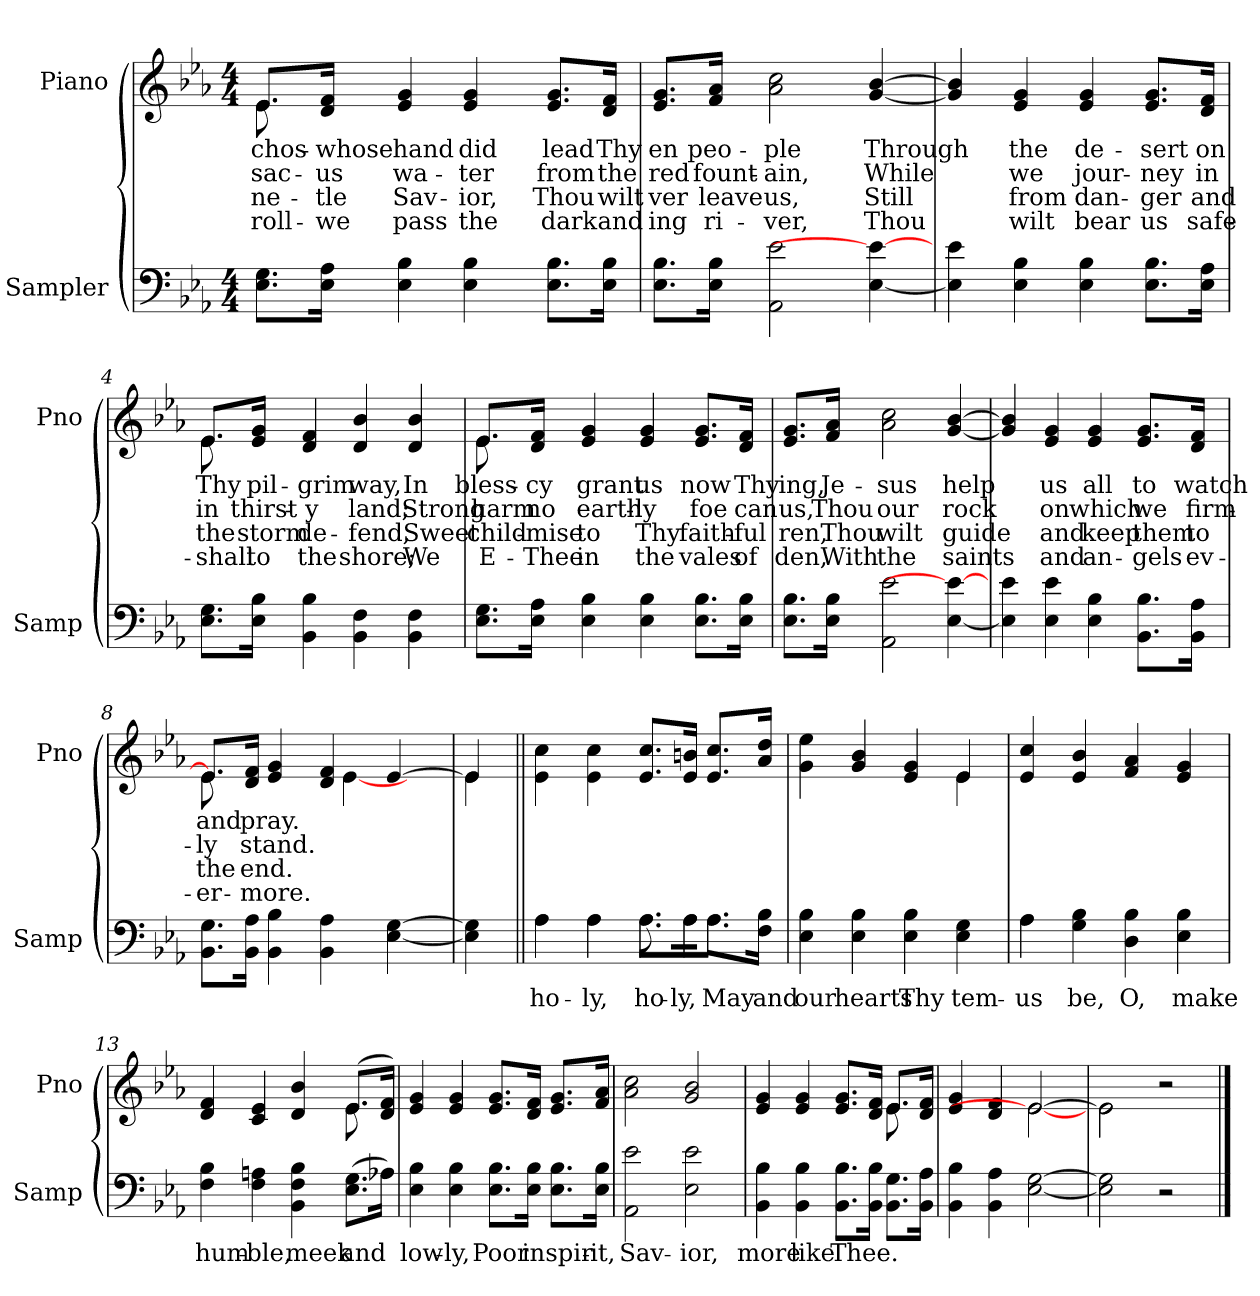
**kern	**text	**kern	**text	**text	**text	**text
*part2	*part2	*part1	*part1	*part1	*part1	*part1
*staff2	*staff2	*staff1	*staff1	*staff1	*staff1	*staff1
*I"Sampler	*	*I"Piano	*	*	*	*
*I'Samp	*	*I'Pno	*	*	*	*
*clefF4	*	*clefG2	*	*	*	*
*k[b-e-a-]	*	*k[b-e-a-]	*	*	*	*
*E-:	*	*E-:	*	*	*	*
*M4/4	*	*M4/4	*	*	*	*
=1	=1	=1	=1	=1	=1	=1
*	*	*^	*	*	*	*
8.E-\ 8.G\L	.	8.e-/L	8.e-	chos-	sac-	ne-	roll-
16E-\ 16A-\Jk	.	16d/ 16f/Jk	2ryy	whose	us	-tle	we
4E- 4B-	.	4e- 4g	.	hand	wa-	Sav-	pass
4E- 4B-	.	4e- 4g	.	did	-ter	-ior,	the
.	.	.	4ryy	.	.	.	.
8.E-\ 8.B-\L	.	8.e-/ 8.g/L	.	lead	from	Thou	dark
16E-\ 16B-\Jk	.	16d/ 16f/Jk	16ryy	Thy	the	wilt	and
*	*	*v	*v	*	*	*	*
=2	=2	=2	=2	=2	=2	=2
8.E-\ 8.B-\L	.	8.e-/ 8.g/L	-en	-red	-ver	-ing
16E-\ 16B-\Jk	.	16f/ 16a-/Jk	peo-	fount-	leave	ri-
2AA- 2e-	.	2a- 2cc	-ple	-ain,	us,	-ver,
[4E-\ 4e-\_	.	[4g/ [4b-/	Through	While	Still	Thou
=3	=3	=3	=3	=3	=3	=3
4E-] 4e-	.	4g] 4b-]	.	.	.	.
4E- 4B-	.	4e- 4g	the	we	from	wilt
4E- 4B-	.	4e- 4g	de-	jour-	dan-	bear
8.E-\ 8.B-\L	.	8.e-/ 8.g/L	-sert	-ney	-ger	us
16E-\ 16A-\Jk	.	16d/ 16f/Jk	on	in	and	safe-
=4	=4	=4	=4	=4	=4	=4
*	*	*^	*	*	*	*
8.E-\ 8.G\L	.	8.e-/L	8.e-	Thy	in	the	shall
16E-\ 16B-\Jk	.	16e-/ 16g/Jk	2ryy	pil-	thirst-	storm	to
4BB- 4B-	.	4d 4f	.	-grim	-y	de-	the
4BB- 4F	.	4d 4b-	.	way,	land;	-fend,	shore;
.	.	.	4ryy	.	.	.	.
4BB- 4F	.	4d 4b-	.	In	Strong	Sweet	We
.	.	.	16ryy	.	.	.	.
=5	=5	=5	=5	=5	=5	=5	=5
8.E-\ 8.G\L	.	8.e-/L	8.e-	bless-	harm	child-	E-
16E-\ 16A-\Jk	.	16d/ 16f/Jk	2ryy	-cy	no	-mise	Thee
4E- 4B-	.	4e- 4g	.	grant	earth-	to	in
4E- 4B-	.	4e- 4g	.	us	-ly	Thy	the
.	.	.	4ryy	.	.	.	.
8.E-\ 8.B-\L	.	8.e-/ 8.g/L	.	now	foe	faith-	vales
16E-\ 16B-\Jk	.	16d/ 16f/Jk	16ryy	Thy	can	-ful	of
*	*	*v	*v	*	*	*	*
=6	=6	=6	=6	=6	=6	=6
8.E-\ 8.B-\L	.	8.e-/ 8.g/L	-ing,	us,	-ren,	-den,
16E-\ 16B-\Jk	.	16f/ 16a-/Jk	Je-	Thou	Thou	With
2AA- 2e-	.	2a- 2cc	-sus	our	wilt	the
[4E-\ 4e-\_	.	[4g/ [4b-/	help	rock	guide	saints
=7	=7	=7	=7	=7	=7	=7
4E-] 4e-	.	4g] 4b-]	.	.	.	.
4E- 4e-	.	4e- 4g	us	on	and	and
4E- 4B-	.	4e- 4g	all	which	keep	an-
8.BB-\ 8.B-\L	.	8.e-/ 8.g/L	to	we	them	-gels
16BB-\ 16A-\Jk	.	16d/ 16f/Jk	watch	firm-	to	ev-
=8	=8	=8	=8	=8	=8	=8
*	*	*^	*	*	*	*
8.BB-\ 8.G\L	.	8.e-/L	8.e-]	and	-ly	the	-er-
16BB-\ 16A-\Jk	.	16d/ 16f/Jk	4.ryy	pray.	stand.	end.	-more.
4BB- 4B-	.	4e- 4g	.	.	.	.	.
4BB- 4A-	.	4d 4f	.	.	.	.	.
.	.	.	[4e-	.	.	.	.
[4E-\ [4G\	.	[4e-/	.	.	.	.	.
.	.	.	8.ryy	.	.	.	.
=9	=9	=9	=9	=9	=9	=9	=9
4E-\] 4G\]	.	4e-/]	4e-	.	.	.	.
=10||	=10||	=10||	=10||	=10||	=10||	=10||	=10||
*^	*	*	*	*	*	*	*
!	!	!	!LO:TX:t=Refrain	!	!	!	!	!
*	*	*	*v	*v	*	*	*	*
4A-\	4A-	ho-	4e-\ 4cc\	.	.	.	.
4A-\	4A-	-ly,	4e-\ 4cc\	.	.	.	.
8.A-\L	8.A-	ho-	8.e-/ 8.cc/L	.	.	.	.
16A-\Jk	16A-\KL	-ly,	16e-/ 16bn/Jk	.	.	.	.
8.A-\L	8.A-\J	May	8.e-/ 8.cc/L	.	.	.	.
16F\ 16B-\Jk	16ryy	and	16a-/ 16dd/Jk	.	.	.	.
*v	*v	*	*	*	*	*	*
=11	=11	=11	=11	=11	=11	=11
*	*	*^	*	*	*	*
4E- 4B-	our	4g 4ee-	2.ryy	.	.	.	.
4E- 4B-	hearts	4g 4b-	.	.	.	.	.
4E- 4B-	Thy	4e- 4g	.	.	.	.	.
4E- 4G	tem-	4e-/	4e-	.	.	.	.
*	*	*v	*v	*	*	*	*
=12	=12	=12	=12	=12	=12	=12
*^	*	*	*	*	*	*
4A-\	4A-	us	4e- 4cc	.	.	.	.
4G 4B-	2.ryy	be,	4e- 4b-	.	.	.	.
4D 4B-	.	O,	4f 4a-	.	.	.	.
4E- 4B-	.	make	4e- 4g	.	.	.	.
*v	*v	*	*	*	*	*	*
=13	=13	=13	=13	=13	=13	=13
*	*	*^	*	*	*	*
4F 4B-	hum-	4d 4f	2.ryy	.	.	.	.
4F 4An	-ble,	4c 4e-	.	.	.	.	.
4BB- 4F 4B-	meek	4d 4b-	.	.	.	.	.
(8.E-\ 8.G\L	and	(8.e-/L	8.e-	.	.	.	.
16A-X\Jk)	.	16d/ 16f/Jk)	16ryy	.	.	.	.
*	*	*v	*v	*	*	*	*
=14	=14	=14	=14	=14	=14	=14
4E- 4B-	low-	4e- 4g	.	.	.	.
4E- 4B-	-ly,	4e- 4g	.	.	.	.
8.E-\ 8.B-\L	Poor	8.e-/ 8.g/L	.	.	.	.
16E-\ 16B-\Jk	in	16d/ 16f/Jk	.	.	.	.
8.E-\ 8.B-\L	spir-	8.e-/ 8.g/L	.	.	.	.
16E-\ 16B-\Jk	-it,	16f/ 16a-/Jk	.	.	.	.
=15	=15	=15	=15	=15	=15	=15
2AA- 2e-	Sav-	2a- 2cc	.	.	.	.
2E-\ 2e-\	-ior,	2g/ 2b-/	.	.	.	.
=16	=16	=16	=16	=16	=16	=16
*	*	*^	*	*	*	*
4BB- 4B-	more	4e- 4g	2.ryy	.	.	.	.
4BB- 4B-	like	4e- 4g	.	.	.	.	.
8.BB-\ 8.B-\L	Thee.	8.e-/ 8.g/L	.	.	.	.	.
16BB-\ 16B-\Jk	.	16d/ 16f/Jk	.	.	.	.	.
8.BB-\ 8.G\L	.	8.e-/L	8.e-	.	.	.	.
16BB-\ 16A-\Jk	.	16d/ 16f/Jk	16ryy	.	.	.	.
=17	=17	=17	=17	=17	=17	=17	=17
4BB- 4B-	.	4e- 4g	2ryy	.	.	.	.
4BB- 4A-	.	4d 4f	.	.	.	.	.
[2E-\ [2G\	.	[2e-/	2e-_	.	.	.	.
=18	=18	=18	=18	=18	=18	=18	=18
2E-] 2G]	.	2e-\]	2e-	.	.	.	.
2r	.	2r	2ryy	.	.	.	.
*	*	*v	*v	*	*	*	*
==	==	==	==	==	==	==
*-	*-	*-	*-	*-	*-	*-
